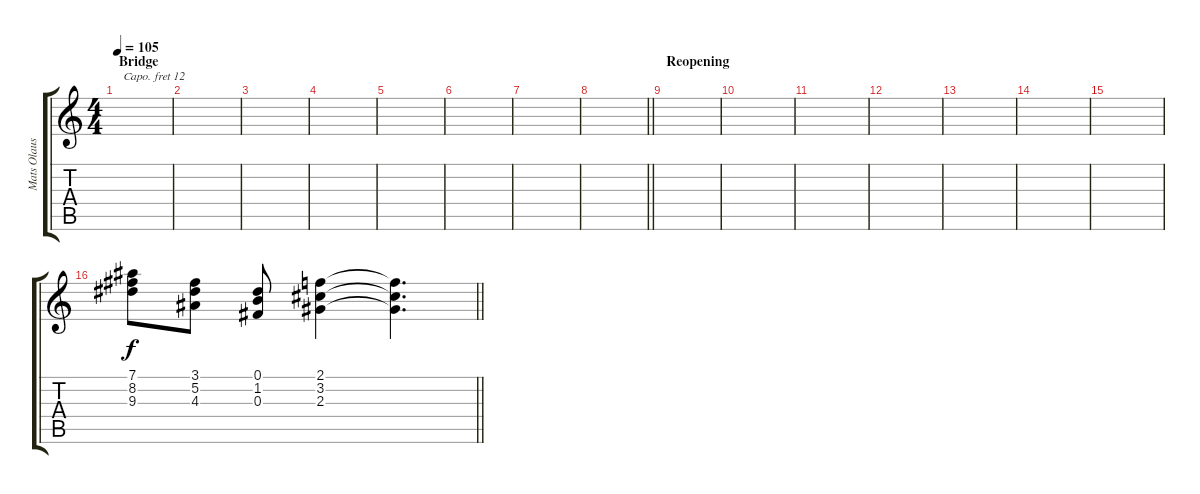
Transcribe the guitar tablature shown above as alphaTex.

\track ("Mats Olausson" "Mats Olaus") {instrument rockorgan}
\staff {score tabs}
\capo 12
\tuning (Eb4 Bb3 Gb3 Db3 Ab2 Eb2) {hide}
\ts (4 4)
\section ("" "Bridge")
\tempo 105
\clef g2
\ks c
|
|
|
|
|
|
|
\barLineRight lightlight
|
\section ("" "Reopening")
|
|
|
|
|
|
|
\barLineRight lightlight
(7.1 8.2 9.3).8 (3.1 5.2 4.3).8 (0.1 1.2 0.3).8 (2.1 3.2 2.3).4 (2.1{t} 3.2{t} 2.3{t}).4{d}
